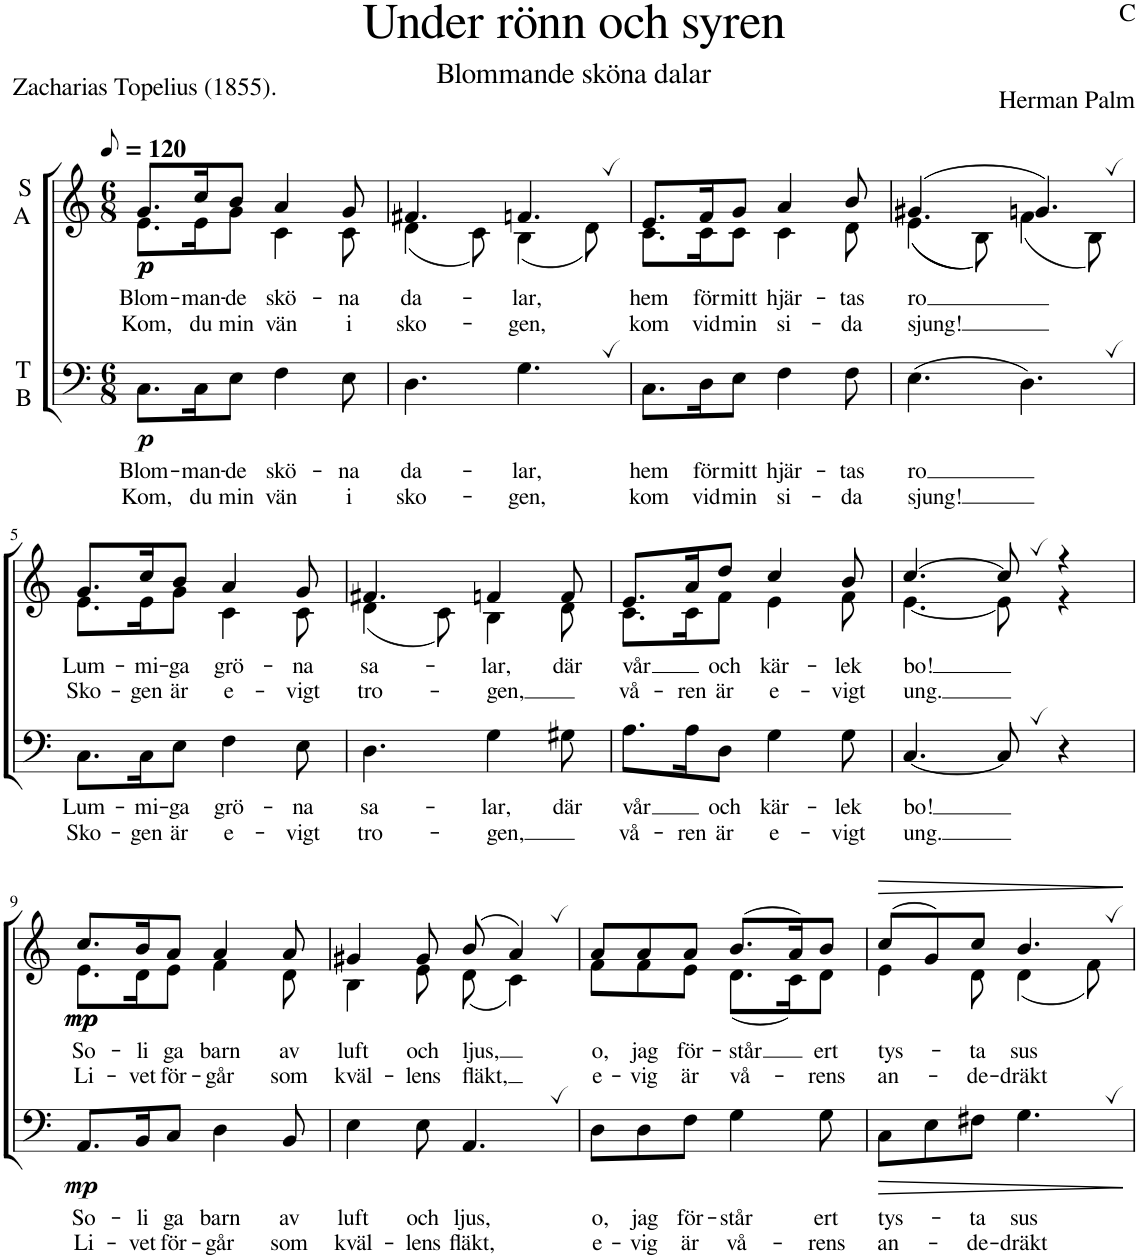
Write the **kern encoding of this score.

**kern	**text	**text	**dynam	**kern	**text	**text	**dynam
*part2	*part2	*part2	*part2	*part1	*part1	*part1	*part1
*staff2	*staff2	*staff2	*staff2	*staff1	*staff1	*staff1	*staff1
*I"T B	*	*	*	*I"S A	*	*	*
*clefF4	*	*	*	*clefG2	*	*	*
*k[]	*	*	*	*k[]	*	*	*
*M6/8	*	*	*	*M6/8	*	*	*
*MM60	*	*	*	*MM60	*	*	*
=1	=1	=1	=1	=1	=1	=1	=1
!	!LO:LY:b	!LO:LY:b	!LO:DY:b	!	!LO:LY:b	!LO:LY:b	!LO:DY:b
*	*	*	*	*^	*	*	*
!	!	!	!	!	!	!	!	!LO:DY:n=1:b
8.C\L	Blom-	Kom,	p	8.g/L	8.e\L	Blom-	Kom,	p p
!	!LO:LY:b	!LO:LY:b	!	!	!	!LO:LY:b	!LO:LY:b	!
16C\K	-man-	du	.	16cc/K	16e\K	-man-	du	.
!	!LO:LY:b	!LO:LY:b	!	!	!	!LO:LY:b	!LO:LY:b	!
8E\J	-de	min	.	8b/J	8g\J	-de	min	.
!	!LO:LY:b	!LO:LY:b	!	!	!	!LO:LY:b	!LO:LY:b	!
4F\	skö-	vän	.	4a/	4c\	skö-	vän	.
!	!LO:LY:b	!LO:LY:b	!	!	!	!LO:LY:b	!LO:LY:b	!
8E\	-na	i	.	8g/	8c\	-na	i	.
=2	=2	=2	=2	=2	=2	=2	=2	=2
!	!LO:LY:b	!LO:LY:b	!	!	!	!LO:LY:b	!LO:LY:b	!
4.D\	da-	sko-	.	4.f#X/	(4d\	da-	sko-	.
.	.	.	.	.	8c\)	.	.	.
!	!LO:LY:b	!LO:LY:b	!	!	!	!LO:LY:b	!LO:LY:b	!
4.G,\	-lar,	-gen,	.	4.fn,/	(4B\	-lar,	-gen,	.
.	.	.	.	.	8d\)	.	.	.
=3	=3	=3	=3	=3	=3	=3	=3	=3
!	!LO:LY:b	!LO:LY:b	!	!	!	!LO:LY:b	!LO:LY:b	!
8.C\L	hem	kom	.	8.e/L	8.c\L	hem	kom	.
!	!LO:LY:b	!LO:LY:b	!	!	!	!LO:LY:b	!LO:LY:b	!
16D\K	för	vid	.	16f/K	16c\K	för	vid	.
!	!LO:LY:b	!LO:LY:b	!	!	!	!LO:LY:b	!LO:LY:b	!
8E\J	mitt	min	.	8g/J	8c\J	mitt	min	.
!	!LO:LY:b	!LO:LY:b	!	!	!	!LO:LY:b	!LO:LY:b	!
4F\	hjär-	si-	.	4a/	4c\	hjär-	si-	.
!	!LO:LY:b	!LO:LY:b	!	!	!	!LO:LY:b	!LO:LY:b	!
8F\	-tas	-da	.	8b/	8d\	-tas	-da	.
=4	=4	=4	=4	=4	=4	=4	=4	=4
!	!LO:LY:b	!LO:LY:b	!	!	!	!LO:LY:b	!LO:LY:b	!
(4.E\	ro	sjung!	.	(4.g#X/	((4e\	ro	sjung!	.
.	.	.	.	.	8B\))	.	.	.
4.D,\)	.	.	.	4.gn,/)	(4f\	.	.	.
.	.	.	.	.	8B\)	.	.	.
!!LO:LB:g=z	!!
=5	=5	=5	=5	=5	=5	=5	=5	=5
!	!LO:LY:b	!LO:LY:b	!	!	!	!LO:LY:b	!LO:LY:b	!
8.C\L	Lum-	Sko-	.	8.g/L	8.e\L	Lum-	Sko-	.
!	!LO:LY:b	!LO:LY:b	!	!	!	!LO:LY:b	!LO:LY:b	!
16C\K	-mi-	-gen	.	16cc/K	16e\K	-mi-	-gen	.
!	!LO:LY:b	!LO:LY:b	!	!	!	!LO:LY:b	!LO:LY:b	!
8E\J	-ga	är	.	8b/J	8g\J	-ga	är	.
!	!LO:LY:b	!LO:LY:b	!	!	!	!LO:LY:b	!LO:LY:b	!
4F\	grö-	e-	.	4a/	4c\	grö-	e-	.
!	!LO:LY:b	!LO:LY:b	!	!	!	!LO:LY:b	!LO:LY:b	!
8E\	-na	-vigt	.	8g/	8c\	-na	-vigt	.
=6	=6	=6	=6	=6	=6	=6	=6	=6
!	!LO:LY:b	!LO:LY:b	!	!	!	!LO:LY:b	!LO:LY:b	!
4.D\	sa-	tro-	.	4.f#X/	(4d\	sa-	tro-	.
.	.	.	.	.	8c\)	.	.	.
!	!LO:LY:b	!LO:LY:b	!	!	!	!LO:LY:b	!LO:LY:b	!
4G\	-lar,	-gen,	.	4fn/	4B\	-lar,	-gen,	.
!	!LO:LY:b	!	!	!	!	!LO:LY:b	!	!
8G#X\	där	.	.	8f/	8d\	där	.	.
=7	=7	=7	=7	=7	=7	=7	=7	=7
!	!LO:LY:b	!LO:LY:b	!	!	!	!LO:LY:b	!LO:LY:b	!
8.A\L	vår	vå-	.	8.e/L	8.c\L	vår	vå-	.
!	!	!LO:LY:b	!	!	!	!	!LO:LY:b	!
16A\K	.	-ren	.	16a/K	16c\K	.	-ren	.
!	!LO:LY:b	!LO:LY:b	!	!	!	!LO:LY:b	!LO:LY:b	!
8D\J	och	är	.	8dd/J	8f\J	och	är	.
!	!LO:LY:b	!LO:LY:b	!	!	!	!LO:LY:b	!LO:LY:b	!
4G\	kär-	e-	.	4cc/	4e\	kär-	e-	.
!	!LO:LY:b	!LO:LY:b	!	!	!	!LO:LY:b	!LO:LY:b	!
8G\	-lek	-vigt	.	8b/	8f\	-lek	-vigt	.
=8	=8	=8	=8	=8	=8	=8	=8	=8
!	!LO:LY:b	!LO:LY:b	!	!	!	!LO:LY:b	!LO:LY:b	!
[4.C/	bo!	ung.	.	[4.cc/	[4.e\	bo!	ung.	.
8C,/]	.	.	.	8cc,/]	8e\]	.	.	.
4r	.	.	.	4r	4r	.	.	.
!!LO:LB:g=z	!!
=9	=9	=9	=9	=9	=9	=9	=9	=9
!	!LO:LY:b	!LO:LY:b	!LO:DY:b	!	!	!LO:LY:b	!LO:LY:b	!LO:DY:b
!	!	!	!	!	!	!	!	!LO:DY:n=1:b
8.AA/L	So-	Li-	mp	8.cc/L	8.e\L	So-	Li-	mp mp
!	!LO:LY:b	!LO:LY:b	!	!	!	!LO:LY:b	!LO:LY:b	!
16BB/K	-li	-vet	.	16b/K	16d\K	-li	-vet	.
!	!LO:LY:b	!LO:LY:b	!	!	!	!LO:LY:b	!LO:LY:b	!
8C/J	ga	för-	.	8a/J	8e\J	ga	för-	.
!	!LO:LY:b	!LO:LY:b	!	!	!	!LO:LY:b	!LO:LY:b	!
4D\	barn	-går	.	4a/	4f\	barn	-går	.
!	!LO:LY:b	!LO:LY:b	!	!	!	!LO:LY:b	!LO:LY:b	!
8BB/	av	som	.	8a/	8d\	av	som	.
=10	=10	=10	=10	=10	=10	=10	=10	=10
!	!LO:LY:b	!LO:LY:b	!	!	!	!LO:LY:b	!LO:LY:b	!
4E\	luft	kväl-	.	4g#X/	4B\	luft	kväl-	.
!	!LO:LY:b	!LO:LY:b	!	!	!	!LO:LY:b	!LO:LY:b	!
8E\	och	-lens	.	8g#/	8e\	och	-lens	.
!	!LO:LY:b	!LO:LY:b	!	!	!	!LO:LY:b	!LO:LY:b	!
4.AA,/	ljus,	fläkt,	.	(8b/	(8d\	ljus,	fläkt,	.
.	.	.	.	4a,/)	4c\)	.	.	.
=11	=11	=11	=11	=11	=11	=11	=11	=11
!	!LO:LY:b	!LO:LY:b	!	!	!	!LO:LY:b	!LO:LY:b	!
8D\L	o,	e-	.	8a/L	8f\L	o,	e-	.
!	!LO:LY:b	!LO:LY:b	!	!	!	!LO:LY:b	!LO:LY:b	!
8D\	jag	-vig	.	8a/	8f\	jag	-vig	.
!	!LO:LY:b	!LO:LY:b	!	!	!	!LO:LY:b	!LO:LY:b	!
8F\J	för-	är	.	8a/J	8e\J	för-	är	.
!	!LO:LY:b	!LO:LY:b	!	!	!	!LO:LY:b	!LO:LY:b	!
4G\	-står	vå-	.	(8.b/L	(8.d\L	-står	vå-	.
.	.	.	.	16a/K)	16c\K)	.	.	.
!	!LO:LY:b	!LO:LY:b	!	!	!	!LO:LY:b	!LO:LY:b	!
8G\	ert	-rens	.	8b/J	8d\J	ert	-rens	.
=12	=12	=12	=12	=12	=12	=12	=12	=12
!	!LO:LY:b	!LO:LY:b	!LO:HP:b	!	!	!LO:LY:b	!LO:LY:b	!LO:HP:b
8C\L	tys-	an-	>	(8cc/L	4e\	tys-	an-	>
8E\	.	.	.	8g/)	.	.	.	.
!	!LO:LY:b	!LO:LY:b	!	!	!	!LO:LY:b	!LO:LY:b	!
8F#X\J	-ta	-de-	.	8cc/J	8d\	-ta	-de-	.
!	!LO:LY:b	!LO:LY:b	!	!	!	!LO:LY:b	!LO:LY:b	!
4.G,\	sus	-dräkt	.	4.b,/	(4d\	sus	-dräkt	.
.	.	.	.	.	8f\)	.	.	.
*	*	*	*	*v	*v	*	*	*
.	.	.	]	.	.	.	]
=	=	=	=	=	=	=	=
*-	*-	*-	*-	*-	*-	*-	*-
